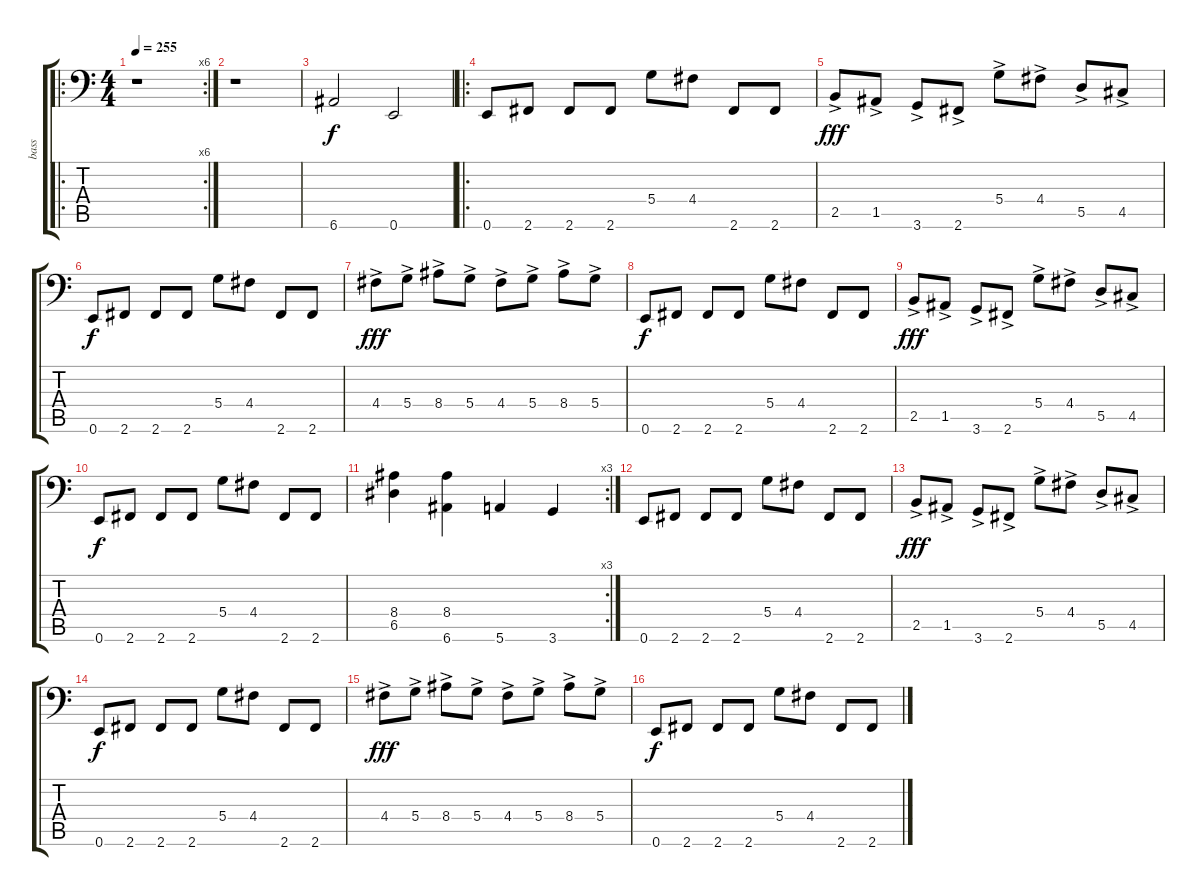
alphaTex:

\track ("bass" "bass") {instrument electricbasspick}
\staff {score tabs}
\tuning (E3 B2 G2 D2 A1 E1) {hide}
\ro
\rc 6
\ts (4 4)
\tempo 255
\clef f4
\ks c
r.1{dy f instrument electricbasspick} |
r.1 |
6.6.2 0.6.2 |
\ro
0.6.8 2.6.8 2.6.8 2.6.8 5.4.8 4.4.8 2.6.8 2.6.8 |
2.5{ac}.8{dy fff} 1.5{ac}.8 3.6{ac}.8 2.6{ac}.8 5.4{ac}.8 4.4{ac}.8 5.5{ac}.8 4.5{ac}.8 |
0.6.8{dy f} 2.6.8 2.6.8 2.6.8 5.4.8 4.4.8 2.6.8 2.6.8 |
4.4{ac}.8{dy fff} 5.4{ac}.8 8.4{ac}.8 5.4{ac}.8 4.4{ac}.8 5.4{ac}.8 8.4{ac}.8 5.4{ac}.8 |
0.6.8{dy f} 2.6.8 2.6.8 2.6.8 5.4.8 4.4.8 2.6.8 2.6.8 |
2.5{ac}.8{dy fff} 1.5{ac}.8 3.6{ac}.8 2.6{ac}.8 5.4{ac}.8 4.4{ac}.8 5.5{ac}.8 4.5{ac}.8 |
0.6.8{dy f} 2.6.8 2.6.8 2.6.8 5.4.8 4.4.8 2.6.8 2.6.8 |
\rc 3
(8.4 6.5).4 (8.4 6.6).4 5.6.4 3.6.4 |
0.6.8 2.6.8 2.6.8 2.6.8 5.4.8 4.4.8 2.6.8 2.6.8 |
2.5{ac}.8{dy fff} 1.5{ac}.8 3.6{ac}.8 2.6{ac}.8 5.4{ac}.8 4.4{ac}.8 5.5{ac}.8 4.5{ac}.8 |
0.6.8{dy f} 2.6.8 2.6.8 2.6.8 5.4.8 4.4.8 2.6.8 2.6.8 |
4.4{ac}.8{dy fff} 5.4{ac}.8 8.4{ac}.8 5.4{ac}.8 4.4{ac}.8 5.4{ac}.8 8.4{ac}.8 5.4{ac}.8 |
0.6.8{dy f} 2.6.8 2.6.8 2.6.8 5.4.8 4.4.8 2.6.8 2.6.8
